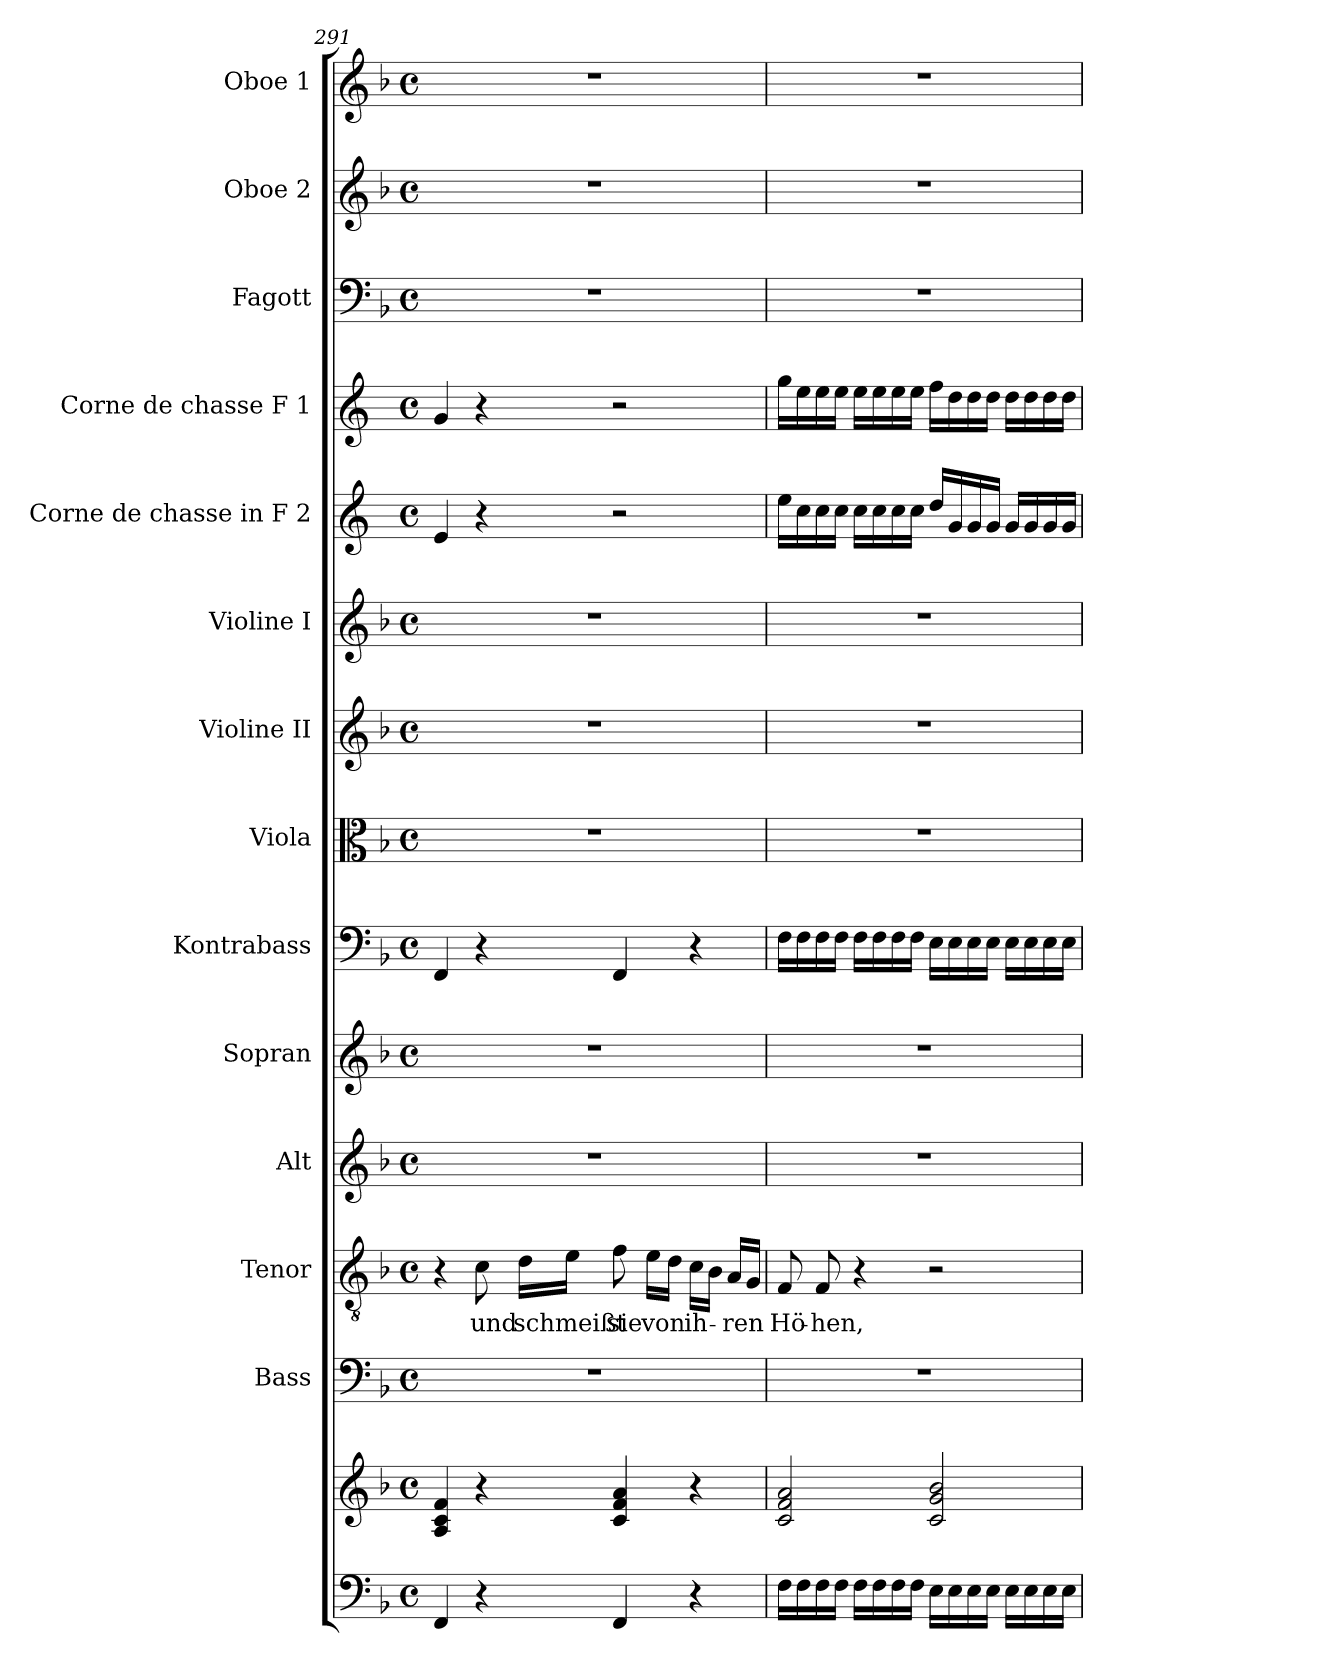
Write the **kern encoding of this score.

**kern	**kern	**kern	**kern	**text	**kern	**kern	**kern	**kern	**kern	**kern	**kern	**kern	**kern	**kern	**kern
*part14	*part14	*part13	*part12	*part12	*part11	*part10	*part9	*part8	*part7	*part6	*part5	*part4	*part3	*part2	*part1
*staff15	*staff14	*staff13	*staff12	*staff12	*staff11	*staff10	*staff9	*staff8	*staff7	*staff6	*staff5	*staff4	*staff3	*staff2	*staff1
*	*	*I"Bass	*I"Tenor	*	*I"Alt	*I"Sopran	*I"Kontrabass	*I"Viola	*I"Violine II	*I"Violine I	*I"Corne de chasse in F 2	*I"Corne de chasse F 1	*I"Fagott	*I"Oboe 2	*I"Oboe 1
*	*	*I'B.	*I'T.	*	*I'A.	*I'S.	*I'Kb.	*I'Vla.	*I'Vl. II	*I'Vl. I	*	*	*I'Fg.	*I'Ob. 2	*I'Ob. 1
*clefF4	*clefG2	*clefF4	*clefGv2	*	*clefG2	*clefG2	*clefF4	*clefC3	*clefG2	*clefG2	*clefG2	*clefG2	*clefF4	*clefG2	*clefG2
*	*	*	*	*	*	*	*ITrd7c12	*	*	*	*ITrd4c7	*ITrd4c7	*	*	*
*k[b-]	*k[b-]	*k[b-]	*k[b-]	*	*k[b-]	*k[b-]	*k[b-]	*k[b-]	*k[b-]	*k[b-]	*k[b-]	*k[b-]	*k[b-]	*k[b-]	*k[b-]
*F:	*F:	*F:	*F:	*	*F:	*F:	*F:	*F:	*F:	*F:	*F:	*F:	*F:	*F:	*F:
*M4/4	*M4/4	*M4/4	*M4/4	*	*M4/4	*M4/4	*M4/4	*M4/4	*M4/4	*M4/4	*M4/4	*M4/4	*M4/4	*M4/4	*M4/4
*met(c)	*met(c)	*met(c)	*met(c)	*	*met(c)	*met(c)	*met(c)	*met(c)	*met(c)	*met(c)	*met(c)	*met(c)	*met(c)	*met(c)	*met(c)
=291	=291	=291	=291	=291	=291	=291	=291	=291	=291	=291	=291	=291	=291	=291	=291
4FF/	4A/ 4c/ 4f/	1r	4r	.	1r	1r	4FFF/	1r	1r	1r	4A/	4c/	1r	1r	1r
!	!	!	!	!LO:LY:b	!	!	!	!	!	!	!	!	!	!	!
4r	4r	.	8c\	und	.	.	4r	.	.	.	4r	4r	.	.	.
!	!	!	!	!LO:LY:b	!	!	!	!	!	!	!	!	!	!	!
.	.	.	16d\LL	schmeißt	.	.	.	.	.	.	.	.	.	.	.
.	.	.	16e\JJ	.	.	.	.	.	.	.	.	.	.	.	.
!	!	!	!	!LO:LY:b	!	!	!	!	!	!	!	!	!	!	!
4FF/	4c/ 4f/ 4a/	.	8f\	sie	.	.	4FFF/	.	.	.	2r	2r	.	.	.
!	!	!	!	!LO:LY:b	!	!	!	!	!	!	!	!	!	!	!
.	.	.	16e\LL	von	.	.	.	.	.	.	.	.	.	.	.
.	.	.	16d\JJ	.	.	.	.	.	.	.	.	.	.	.	.
!	!	!	!	!LO:LY:b	!	!	!	!	!	!	!	!	!	!	!
4r	4r	.	16c\LL	ih-	.	.	4r	.	.	.	.	.	.	.	.
.	.	.	16B-\JJ	.	.	.	.	.	.	.	.	.	.	.	.
!	!	!	!	!LO:LY:b	!	!	!	!	!	!	!	!	!	!	!
.	.	.	16A/LL	-ren	.	.	.	.	.	.	.	.	.	.	.
.	.	.	16G/JJ	.	.	.	.	.	.	.	.	.	.	.	.
!!LO:PB:g=z
=292	=292	=292	=292	=292	=292	=292	=292	=292	=292	=292	=292	=292	=292	=292	=292
!	!	!	!	!LO:LY:b	!	!	!	!	!	!	!	!	!	!	!
16F\LL	2c/ 2f/ 2a/	1r	8F/	Hö-	1r	1r	16FF\LL	1r	1r	1r	16a\LL	16cc\LL	1r	1r	1r
16F\	.	.	.	.	.	.	16FF\	.	.	.	16f\	16a\	.	.	.
!	!	!	!	!LO:LY:b	!	!	!	!	!	!	!	!	!	!	!
16F\	.	.	8F/	-hen,	.	.	16FF\	.	.	.	16f\	16a\	.	.	.
16F\JJ	.	.	.	.	.	.	16FF\JJ	.	.	.	16f\JJ	16a\JJ	.	.	.
16F\LL	.	.	4r	.	.	.	16FF\LL	.	.	.	16f\LL	16a\LL	.	.	.
16F\	.	.	.	.	.	.	16FF\	.	.	.	16f\	16a\	.	.	.
16F\	.	.	.	.	.	.	16FF\	.	.	.	16f\	16a\	.	.	.
16F\JJ	.	.	.	.	.	.	16FF\JJ	.	.	.	16f\JJ	16a\JJ	.	.	.
16E\LL	2c/ 2g/ 2b-/	.	2r	.	.	.	16EE\LL	.	.	.	16g/LL	16b-\LL	.	.	.
16E\	.	.	.	.	.	.	16EE\	.	.	.	16c/	16g\	.	.	.
16E\	.	.	.	.	.	.	16EE\	.	.	.	16c/	16g\	.	.	.
16E\JJ	.	.	.	.	.	.	16EE\JJ	.	.	.	16c/JJ	16g\JJ	.	.	.
16E\LL	.	.	.	.	.	.	16EE\LL	.	.	.	16c/LL	16g\LL	.	.	.
16E\	.	.	.	.	.	.	16EE\	.	.	.	16c/	16g\	.	.	.
16E\	.	.	.	.	.	.	16EE\	.	.	.	16c/	16g\	.	.	.
16E\JJ	.	.	.	.	.	.	16EE\JJ	.	.	.	16c/JJ	16g\JJ	.	.	.
=	=	=	=	=	=	=	=	=	=	=	=	=	=	=	=
*-	*-	*-	*-	*-	*-	*-	*-	*-	*-	*-	*-	*-	*-	*-	*-
